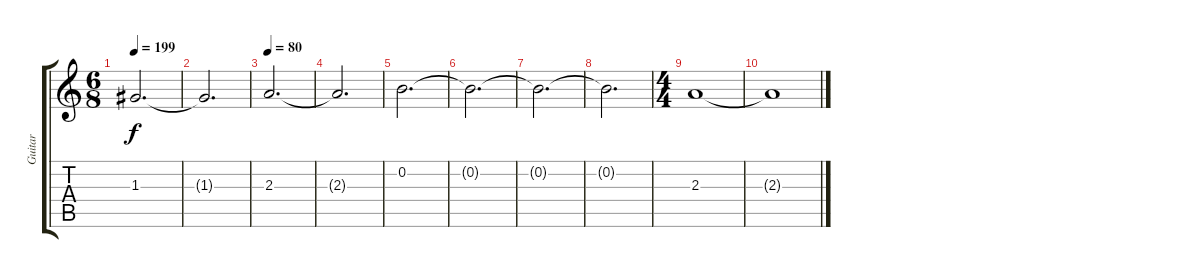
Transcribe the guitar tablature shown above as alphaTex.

\track ("Guitar" "Guitar") {instrument distortionguitar}
\staff {score tabs}
\tuning (E4 B3 G3 D3 A2 E2) {hide}
\ts (6 8)
\tempo 199
\clef g2
\ks c
1.3.2{d dy f} |
1.3{t}.2{d} |
\tempo 80
2.3.2{d} |
2.3{t}.2{d} |
0.2.2{d} |
0.2{t}.2{d} |
0.2{t}.2{d} |
0.2{t}.2{d} |
\ts (4 4)
2.3.1 |
2.3{t}.1
